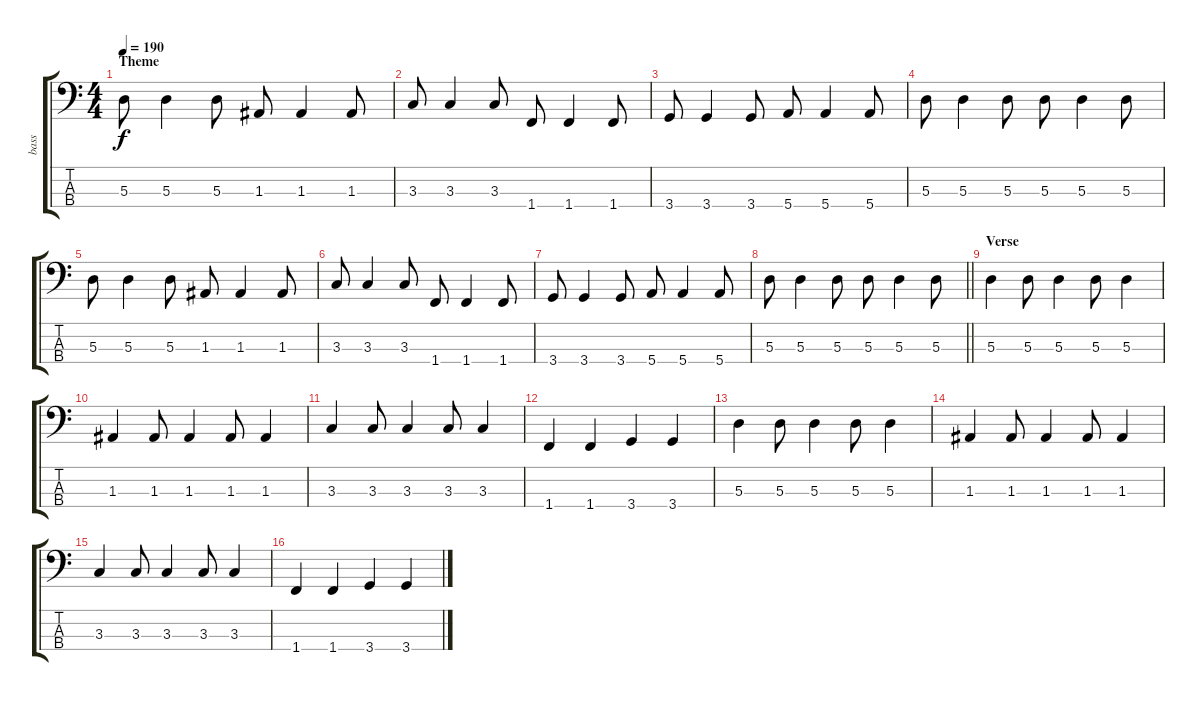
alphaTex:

\track ("bass" "bass") {instrument electricbassfinger}
\staff {score tabs}
\tuning (G2 D2 A1 E1) {hide}
\ts (4 4)
\section ("" "Theme")
\tempo 190
\clef f4
\ks c
5.3.8{dy f} 5.3.4 5.3.8 1.3.8 1.3.4 1.3.8 |
3.3.8 3.3.4 3.3.8 1.4.8 1.4.4 1.4.8 |
3.4.8 3.4.4 3.4.8 5.4.8 5.4.4 5.4.8 |
5.3.8 5.3.4 5.3.8 5.3.8 5.3.4 5.3.8 |
5.3.8 5.3.4 5.3.8 1.3.8 1.3.4 1.3.8 |
3.3.8 3.3.4 3.3.8 1.4.8 1.4.4 1.4.8 |
3.4.8 3.4.4 3.4.8 5.4.8 5.4.4 5.4.8 |
\barLineRight lightlight
5.3.8 5.3.4 5.3.8 5.3.8 5.3.4 5.3.8 |
\section ("" "Verse")
5.3.4 5.3.8 5.3.4 5.3.8 5.3.4 |
1.3.4 1.3.8 1.3.4 1.3.8 1.3.4 |
3.3.4 3.3.8 3.3.4 3.3.8 3.3.4 |
1.4.4 1.4.4 3.4.4 3.4.4 |
5.3.4 5.3.8 5.3.4 5.3.8 5.3.4 |
1.3.4 1.3.8 1.3.4 1.3.8 1.3.4 |
3.3.4 3.3.8 3.3.4 3.3.8 3.3.4 |
1.4.4 1.4.4 3.4.4 3.4.4
